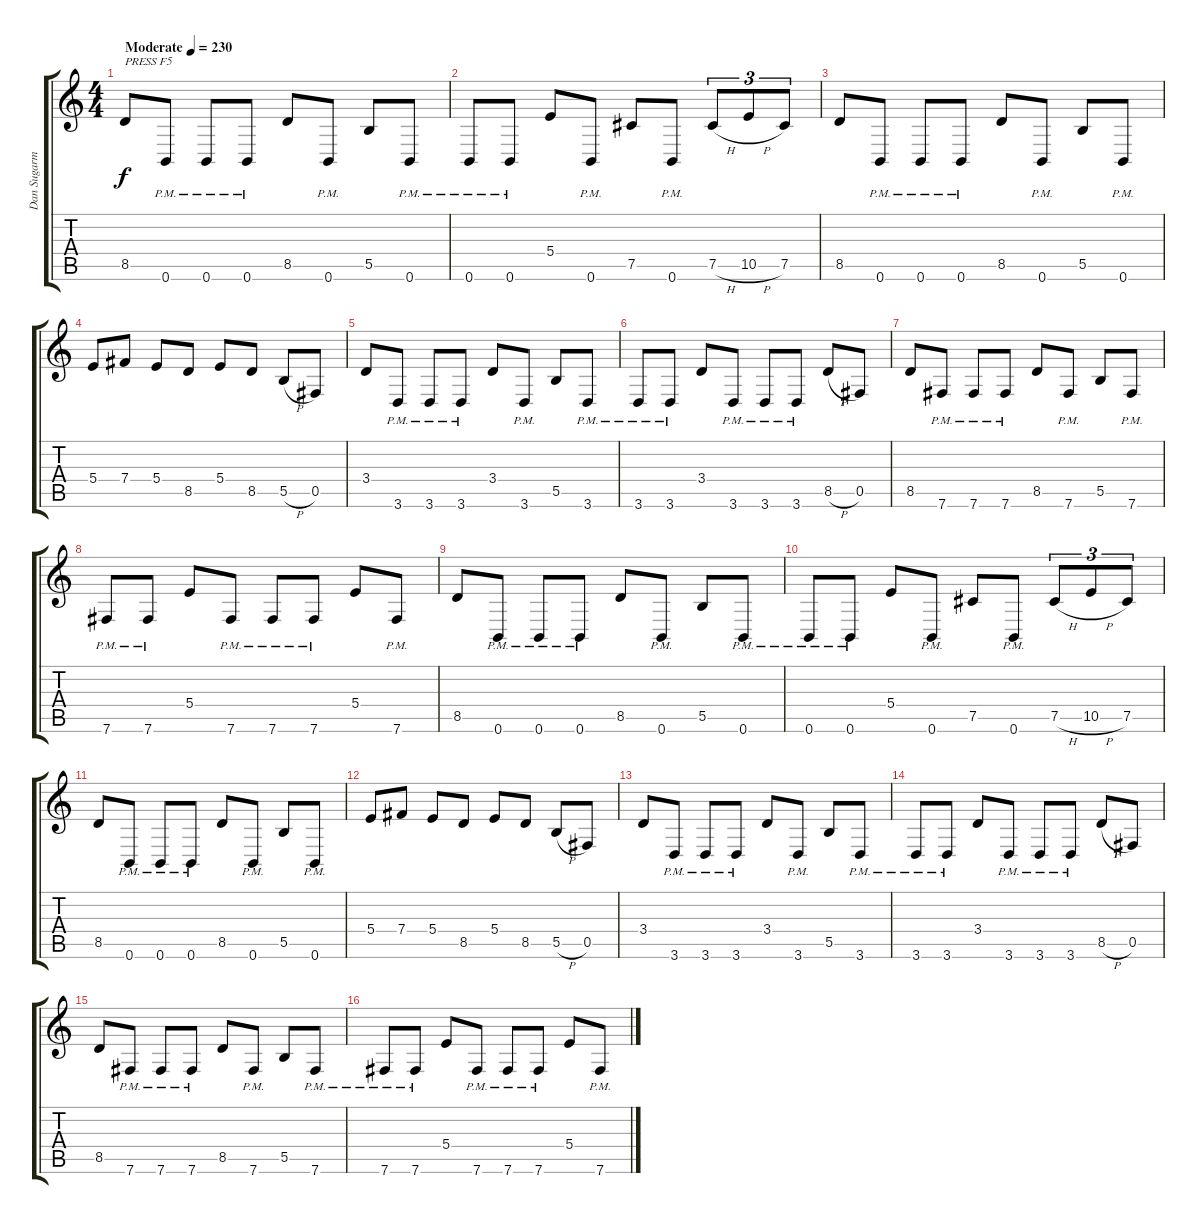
\track ("Dan Sugarman" "Dan Sugarm") {instrument overdrivenguitar}
\staff {score tabs}
\tuning (Db4 Ab3 E3 B2 Gb2 B1) {hide}
\ts (4 4)
\tempo (230 "Moderate")
\clef g2
\ks c
8.5.8{txt "PRESS F5" dy f instrument overdrivenguitar} 0.6{pm}.8 0.6{pm}.8 0.6{pm}.8 8.5.8 0.6{pm}.8 5.5.8 0.6{pm}.8 |
0.6{pm}.8 0.6{pm}.8 5.4.8 0.6{pm}.8 7.5.8 0.6{pm}.8 7.5{h}.8{tu (3 2)} 10.5{h}.8{tu (3 2)} 7.5.8{tu (3 2)} |
8.5.8 0.6{pm}.8 0.6{pm}.8 0.6{pm}.8 8.5.8 0.6{pm}.8 5.5.8 0.6{pm}.8 |
5.4.8 7.4.8 5.4.8 8.5.8 5.4.8 8.5.8 5.5{h}.8 0.5.8 |
3.4.8 3.6{pm}.8 3.6{pm}.8 3.6{pm}.8 3.4.8 3.6{pm}.8 5.5.8 3.6{pm}.8 |
3.6{pm}.8 3.6{pm}.8 3.4.8 3.6{pm}.8 3.6{pm}.8 3.6{pm}.8 8.5{h}.8 0.5.8 |
8.5.8 7.6{pm}.8 7.6{pm}.8 7.6{pm}.8 8.5.8 7.6{pm}.8 5.5.8 7.6{pm}.8 |
7.6{pm}.8 7.6{pm}.8 5.4.8 7.6{pm}.8 7.6{pm}.8 7.6{pm}.8 5.4.8 7.6{pm}.8 |
8.5.8 0.6{pm}.8 0.6{pm}.8 0.6{pm}.8 8.5.8 0.6{pm}.8 5.5.8 0.6{pm}.8 |
0.6{pm}.8 0.6{pm}.8 5.4.8 0.6{pm}.8 7.5.8 0.6{pm}.8 7.5{h}.8{tu (3 2)} 10.5{h}.8{tu (3 2)} 7.5.8{tu (3 2)} |
8.5.8 0.6{pm}.8 0.6{pm}.8 0.6{pm}.8 8.5.8 0.6{pm}.8 5.5.8 0.6{pm}.8 |
5.4.8 7.4.8 5.4.8 8.5.8 5.4.8 8.5.8 5.5{h}.8 0.5.8 |
3.4.8 3.6{pm}.8 3.6{pm}.8 3.6{pm}.8 3.4.8 3.6{pm}.8 5.5.8 3.6{pm}.8 |
3.6{pm}.8 3.6{pm}.8 3.4.8 3.6{pm}.8 3.6{pm}.8 3.6{pm}.8 8.5{h}.8 0.5.8 |
8.5.8 7.6{pm}.8 7.6{pm}.8 7.6{pm}.8 8.5.8 7.6{pm}.8 5.5.8 7.6{pm}.8 |
7.6{pm}.8 7.6{pm}.8 5.4.8 7.6{pm}.8 7.6{pm}.8 7.6{pm}.8 5.4.8 7.6{pm}.8
